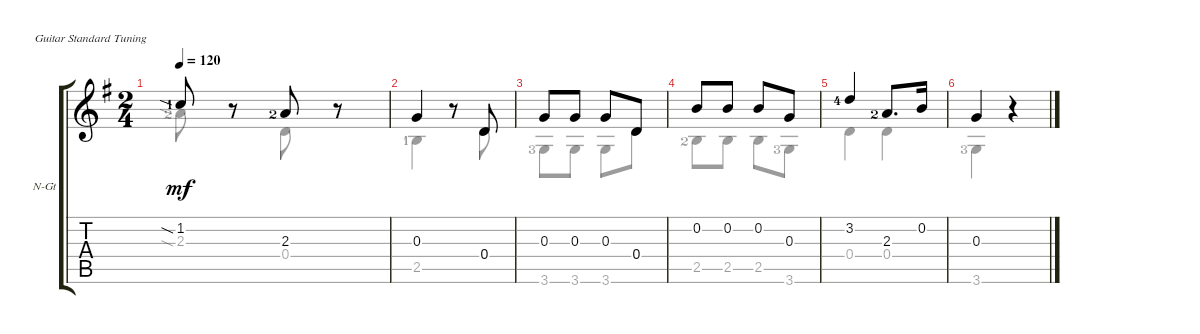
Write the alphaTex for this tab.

\defaultSystemsLayout 4
\bracketExtendMode groupsimilarinstruments
\firstSystemTrackNameOrientation horizontal
\otherSystemsTrackNameOrientation horizontal
\track ("Nylon Guitar" "N-Gt") {instrument acousticguitarsteel}
\staff {score tabs}
\tuning (E4 B3 G3 D3 A2 E2)
\voice
\ts (2 4)
\tempo 120
\clef g2
\ks g
1.2{sia lf 2}.8{dy mf} r.8 2.3{lf 3}.8 r.8 |
0.3.4 r.8 0.4.8 |
0.3.8 0.3.8 0.3.8 0.4.8 |
0.2.8 0.2.8 0.2.8 0.3.8 |
3.2{lf 5}.4 2.3{lf 3}.8{d} 0.2.16 |
0.3.4 r.4
\voice
\clef g2
\ottava regular
\simile none
\ks g
2.3{sia lf 3}.8{dy mf} r.8 0.4.8 r.8 |
2.5{lf 2}.4 r.8 0.4.8 |
3.6{lf 4}.8 3.6.8 3.6.8 0.4.8 |
2.5{lf 3}.8 2.5.8 2.5.8 3.6{lf 4}.8 |
0.4.4 0.4.4 |
3.6{lf 4}.4 r.4
